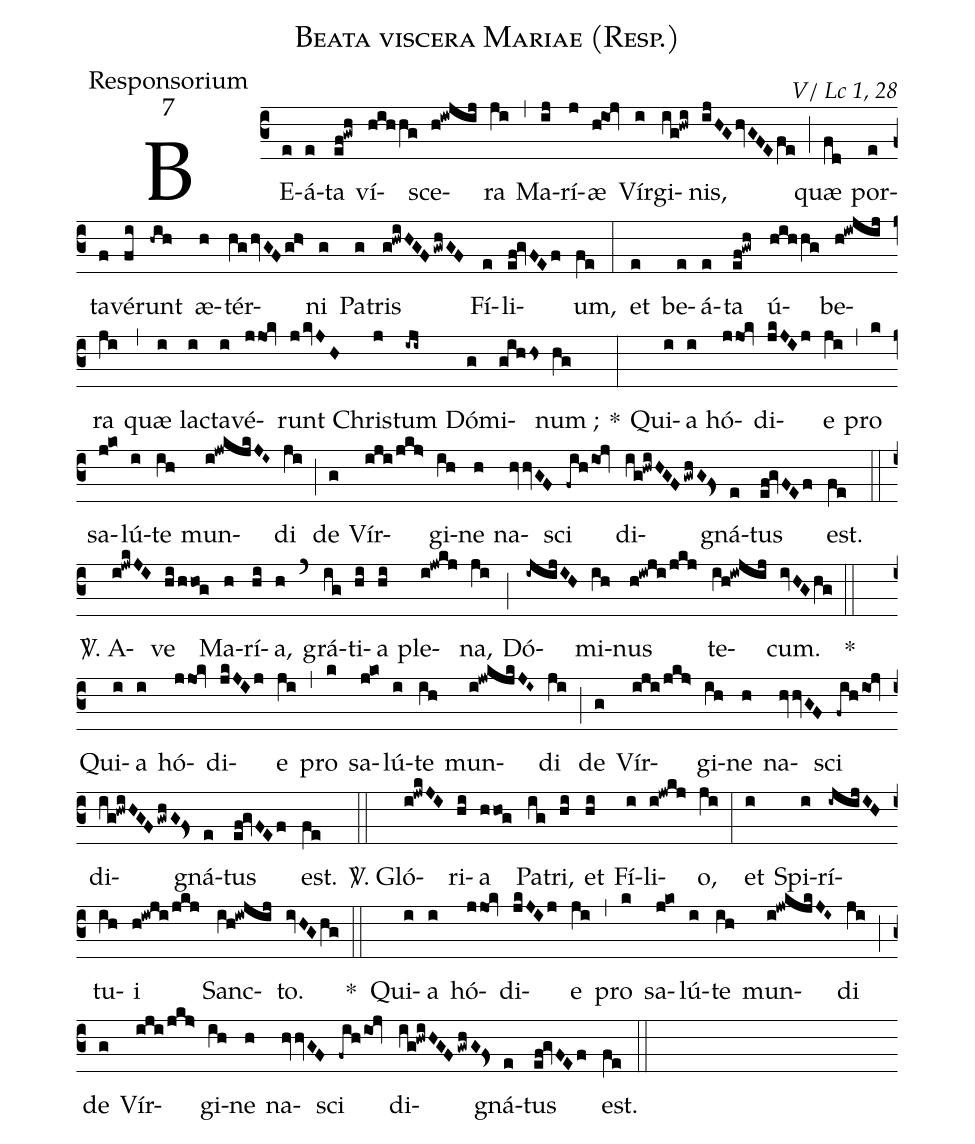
name:Beata viscera Mariae (Resp.);
office-part:Responsorium;
mode:7;
commentary:V/ Lc 1, 28;
%%
(c3)BE(e)á(e)ta(ef!gwh) ví(hihhg)sce(h!iwjij)ra(ji) (,) Ma(ij)rí(j)æ(h!ioj) Vír(i)gi(ig!hwi)nis,(ijHGhvGFEfe) (;) quæ(fd) por(e)ta(f)vé(fi)runt(-hih) æ(h)tér(hg/hvGFgh>)ni(g) Pa(g)tris(g!hwiHGF/gwhGF) Fí(e)li(ef!gvFEf)um,(fe) (:) et(e) be(e)á(e)ta(ef!gwh) ú(hihhg)be(h!iwjij)ra(ji) (,) quæ(i) lac(i)ta(i)vé(jjok)runt(j/kvJH) Chris(j)tum(-iji~) Dó(g)mi(gihhs)num ;(hg) *(:) Qui(i)a(i) hó(jjok)di(jkJIj)e(ji) (,) pro(k) sa(j!ko)lú(i)te(ih) mun(i!jwkjkJI~)di(ji) (;) de(g) Vír(iji/jkj>)gi(ih)ne(h) na(hvhvGF)sci(-fihioj) di(ig!hwiHGF/gwhG!Fs>)gná(e)tus(ef!gvFEf) est.(fe) (::)

<sp>V/</sp>. A(i!jwkJI)ve(hi/hhog) Ma(h)rí(hi)a,(h) (`) grá(ig)ti(hi)a(hi) ple(i!jwkj)na,(ji) (;) Dó(-ijijIH)mi(ih)nus(h!iwji/jkj) te(ih!iwjij)cum.(ivHGhg) (::)
*() Qui(i)a(i) hó(jjok)di(jkJIj)e(ji) (,) pro(k) sa(j!ko)lú(i)te(ih) mun(i!jwkjkJI~)di(ji) (;) de(g) Vír(iji/jkj>)gi(ih)ne(h) na(hvhvGF)sci(-fihioj) di(ig!hwiHGF/gwhG!Fs>)gná(e)tus(ef!gvFEf) est.(fe) (::)

<sp>V/</sp>. Gló(i!jwkJI)ri(hi)a(hhog) Pa(ig)tri,(hi) et(hi) Fí(i)li(i!jwkj)o,(ji) (:) et(i) Spi(i)rí(-ijijIH)tu(ih)i(h!iwji/jkj) Sanc(ih!iwjij)to.(ivHGhg) (::)
*() Qui(i)a(i) hó(jjok)di(jkJIj)e(ji) (,) pro(k) sa(j!ko)lú(i)te(ih) mun(i!jwkjkJI~)di(ji) (;) de(g) Vír(iji/jkj>)gi(ih)ne(h) na(hvhvGF)sci(-fihioj) di(ig!hwiHGF/gwhG!Fs>)gná(e)tus(ef!gvFEf) est.(fe) (::)
